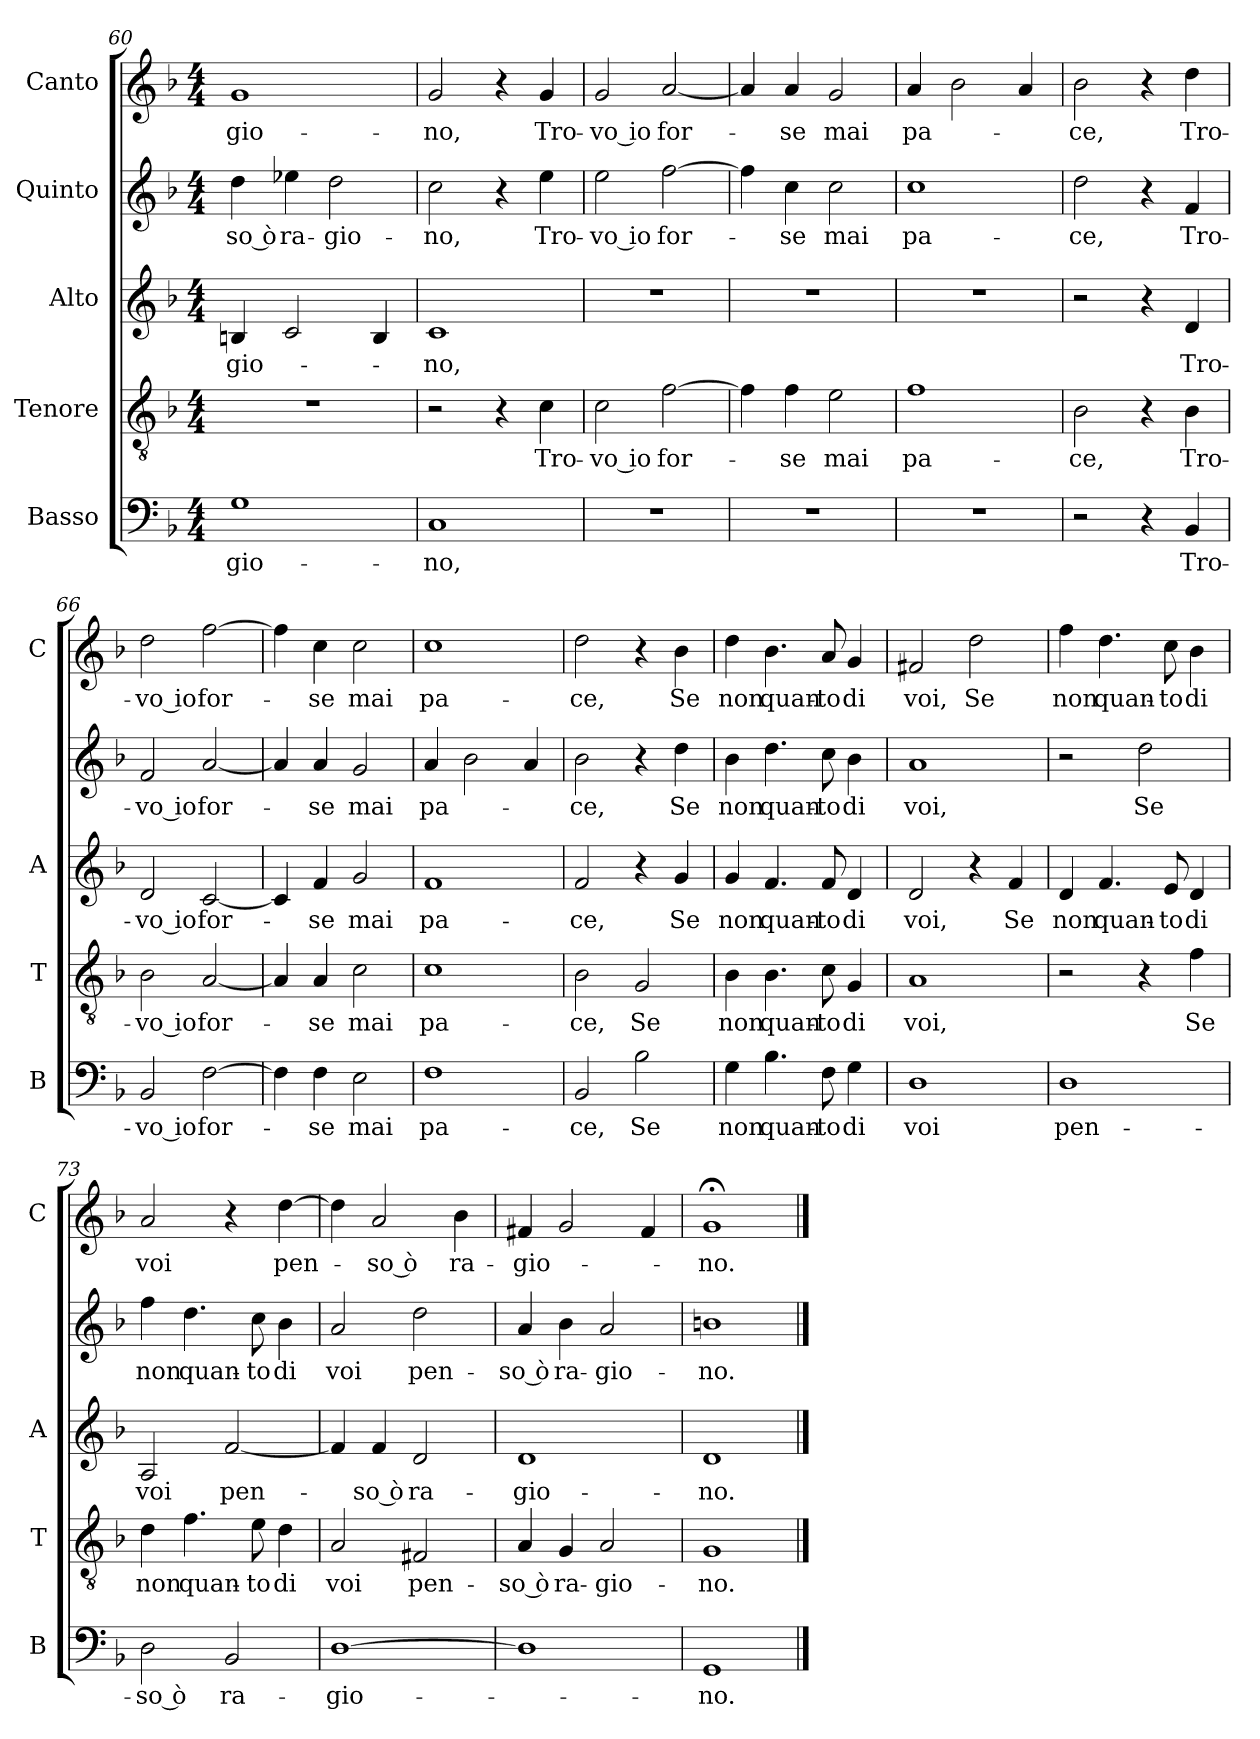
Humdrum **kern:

**kern	**text	**kern	**text	**kern	**text	**kern	**text	**kern	**text
*part5	*part5	*part4	*part4	*part3	*part3	*part2	*part2	*part1	*part1
*staff5	*staff5	*staff4	*staff4	*staff3	*staff3	*staff2	*staff2	*staff1	*staff1
*I"Basso	*	*I"Tenore	*	*I"Alto	*	*I"Quinto	*	*I"Canto	*
*I'B	*	*I'T	*	*I'A	*	*	*	*I'C	*
*clefF4	*	*clefGv2	*	*clefG2	*	*clefG2	*	*clefG2	*
*k[b-]	*	*k[b-]	*	*k[b-]	*	*k[b-]	*	*k[b-]	*
*F:	*	*F:	*	*F:	*	*F:	*	*F:	*
*M4/4	*	*M4/4	*	*M4/4	*	*M4/4	*	*M4/4	*
=60	=60	=60	=60	=60	=60	=60	=60	=60	=60
!	!LO:LY:b	!	!	!	!LO:LY:b	!	!LO:LY:b	!	!LO:LY:b
1G	-gio-	1r	.	4Bn/	-gio-	4dd\	-so ò	1g	-gio-
!	!	!	!	!	!	!	!LO:LY:b	!	!
.	.	.	.	2c/	.	4ee-X\	ra-	.	.
!	!	!	!	!	!	!	!LO:LY:b	!	!
.	.	.	.	.	.	2dd\	-gio-	.	.
.	.	.	.	4B/	.	.	.	.	.
=61	=61	=61	=61	=61	=61	=61	=61	=61	=61
!	!LO:LY:b	!	!	!	!LO:LY:b	!	!LO:LY:b	!	!LO:LY:b
1C	-no,	2r	.	1c	-no,	2cc\	-no,	2g/	-no,
.	.	4r	.	.	.	4r	.	4r	.
!	!	!	!LO:LY:b	!	!	!	!LO:LY:b	!	!LO:LY:b
.	.	4c\	Tro-	.	.	4ee\	Tro-	4g/	Tro-
=62	=62	=62	=62	=62	=62	=62	=62	=62	=62
!	!	!	!LO:LY:b	!	!	!	!LO:LY:b	!	!LO:LY:b
1r	.	2c\	-vo io	1r	.	2ee\	-vo io	2g/	-vo io
!	!	!	!LO:LY:b	!	!	!	!LO:LY:b	!	!LO:LY:b
.	.	[2f\	for-	.	.	[2ff\	for-	[2a/	for-
!!LO:PB:g=z
=63	=63	=63	=63	=63	=63	=63	=63	=63	=63
1r	.	4f\]	.	1r	.	4ff\]	.	4a/]	.
!	!	!	!LO:LY:b	!	!	!	!LO:LY:b	!	!LO:LY:b
.	.	4f\	-se	.	.	4cc\	-se	4a/	-se
!	!	!	!LO:LY:b	!	!	!	!LO:LY:b	!	!LO:LY:b
.	.	2e\	mai	.	.	2cc\	mai	2g/	mai
=64	=64	=64	=64	=64	=64	=64	=64	=64	=64
!	!	!	!LO:LY:b	!	!	!	!LO:LY:b	!	!LO:LY:b
1r	.	1f	pa-	1r	.	1cc	pa-	4a/	pa-
.	.	.	.	.	.	.	.	2b-\	.
.	.	.	.	.	.	.	.	4a/	.
=65	=65	=65	=65	=65	=65	=65	=65	=65	=65
!	!	!	!LO:LY:b	!	!	!	!LO:LY:b	!	!LO:LY:b
2r	.	2B-\	-ce,	2r	.	2dd\	-ce,	2b-\	-ce,
4r	.	4r	.	4r	.	4r	.	4r	.
!	!LO:LY:b	!	!LO:LY:b	!	!LO:LY:b	!	!LO:LY:b	!	!LO:LY:b
4BB-/	Tro-	4B-\	Tro-	4d/	Tro-	4f/	Tro-	4dd\	Tro-
=66	=66	=66	=66	=66	=66	=66	=66	=66	=66
!	!LO:LY:b	!	!LO:LY:b	!	!LO:LY:b	!	!LO:LY:b	!	!LO:LY:b
2BB-/	-vo io	2B-\	-vo io	2d/	-vo io	2f/	-vo io	2dd\	-vo io
!	!LO:LY:b	!	!LO:LY:b	!	!LO:LY:b	!	!LO:LY:b	!	!LO:LY:b
[2F\	for-	[2A/	for-	[2c/	for-	[2a/	for-	[2ff\	for-
=67	=67	=67	=67	=67	=67	=67	=67	=67	=67
4F\]	.	4A/]	.	4c/]	.	4a/]	.	4ff\]	.
!	!LO:LY:b	!	!LO:LY:b	!	!LO:LY:b	!	!LO:LY:b	!	!LO:LY:b
4F\	-se	4A/	-se	4f/	-se	4a/	-se	4cc\	-se
!	!LO:LY:b	!	!LO:LY:b	!	!LO:LY:b	!	!LO:LY:b	!	!LO:LY:b
2E\	mai	2c\	mai	2g/	mai	2g/	mai	2cc\	mai
=68	=68	=68	=68	=68	=68	=68	=68	=68	=68
!	!LO:LY:b	!	!LO:LY:b	!	!LO:LY:b	!	!LO:LY:b	!	!LO:LY:b
1F	pa-	1c	pa-	1f	pa-	4a/	pa-	1cc	pa-
.	.	.	.	.	.	2b-\	.	.	.
.	.	.	.	.	.	4a/	.	.	.
=69	=69	=69	=69	=69	=69	=69	=69	=69	=69
!	!LO:LY:b	!	!LO:LY:b	!	!LO:LY:b	!	!LO:LY:b	!	!LO:LY:b
2BB-/	-ce,	2B-\	-ce,	2f/	-ce,	2b-\	-ce,	2dd\	-ce,
!	!LO:LY:b	!	!LO:LY:b	!	!	!	!	!	!
2B-\	Se	2G/	Se	4r	.	4r	.	4r	.
!	!	!	!	!	!LO:LY:b	!	!LO:LY:b	!	!LO:LY:b
.	.	.	.	4g/	Se	4dd\	Se	4b-\	Se
!!LO:LB:g=z
=70	=70	=70	=70	=70	=70	=70	=70	=70	=70
!	!LO:LY:b	!	!LO:LY:b	!	!LO:LY:b	!	!LO:LY:b	!	!LO:LY:b
4G\	non	4B-\	non	4g/	non	4b-\	non	4dd\	non
!	!LO:LY:b	!	!LO:LY:b	!	!LO:LY:b	!	!LO:LY:b	!	!LO:LY:b
4.B-\	quan-	4.B-\	quan-	4.f/	quan-	4.dd\	quan-	4.b-\	quan-
!	!LO:LY:b	!	!LO:LY:b	!	!LO:LY:b	!	!LO:LY:b	!	!LO:LY:b
8F\	-to	8c\	-to	8f/	-to	8cc\	-to	8a/	-to
!	!LO:LY:b	!	!LO:LY:b	!	!LO:LY:b	!	!LO:LY:b	!	!LO:LY:b
4G\	di	4G/	di	4d/	di	4b-\	di	4g/	di
=71	=71	=71	=71	=71	=71	=71	=71	=71	=71
!	!LO:LY:b	!	!LO:LY:b	!	!LO:LY:b	!	!LO:LY:b	!	!LO:LY:b
1D	voi	1A	voi,	2d/	voi,	1a	voi,	2f#X/	voi,
!	!	!	!	!	!	!	!	!	!LO:LY:b
.	.	.	.	4r	.	.	.	2dd\	Se
!	!	!	!	!	!LO:LY:b	!	!	!	!
.	.	.	.	4f/	Se	.	.	.	.
=72	=72	=72	=72	=72	=72	=72	=72	=72	=72
!	!LO:LY:b	!	!	!	!LO:LY:b	!	!	!	!LO:LY:b
1D	pen-	2r	.	4d/	non	2r	.	4ff\	non
!	!	!	!	!	!LO:LY:b	!	!	!	!LO:LY:b
.	.	.	.	4.f/	quan-	.	.	4.dd\	quan-
!	!	!	!	!	!	!	!LO:LY:b	!	!
.	.	4r	.	.	.	2dd\	Se	.	.
!	!	!	!	!	!LO:LY:b	!	!	!	!LO:LY:b
.	.	.	.	8e/	-to	.	.	8cc\	-to
!	!	!	!LO:LY:b	!	!LO:LY:b	!	!	!	!LO:LY:b
.	.	4f\	Se	4d/	di	.	.	4b-\	di
=73	=73	=73	=73	=73	=73	=73	=73	=73	=73
!	!LO:LY:b	!	!LO:LY:b	!	!LO:LY:b	!	!LO:LY:b	!	!LO:LY:b
2D\	-so ò	4d\	non	2A/	voi	4ff\	non	2a/	voi
!	!	!	!LO:LY:b	!	!	!	!LO:LY:b	!	!
.	.	4.f\	quan-	.	.	4.dd\	quan-	.	.
!	!LO:LY:b	!	!	!	!LO:LY:b	!	!	!	!
2BB-/	ra-	.	.	[2f/	pen-	.	.	4r	.
!	!	!	!LO:LY:b	!	!	!	!LO:LY:b	!	!
.	.	8e\	-to	.	.	8cc\	-to	.	.
!	!	!	!LO:LY:b	!	!	!	!LO:LY:b	!	!LO:LY:b
.	.	4d\	di	.	.	4b-\	di	[4dd\	pen-
=74	=74	=74	=74	=74	=74	=74	=74	=74	=74
!	!LO:LY:b	!	!LO:LY:b	!	!	!	!LO:LY:b	!	!
[1D	-gio-	2A/	voi	4f/]	.	2a/	voi	4dd\]	.
!	!	!	!	!	!LO:LY:b	!	!	!	!LO:LY:b
.	.	.	.	4f/	-so ò	.	.	2a/	-so ò
!	!	!	!LO:LY:b	!	!LO:LY:b	!	!LO:LY:b	!	!
.	.	2F#X/	pen-	2d/	ra-	2dd\	pen-	.	.
!	!	!	!	!	!	!	!	!	!LO:LY:b
.	.	.	.	.	.	.	.	4b-\	ra-
=75	=75	=75	=75	=75	=75	=75	=75	=75	=75
!	!	!	!LO:LY:b	!	!LO:LY:b	!	!LO:LY:b	!	!LO:LY:b
1D]	.	4A/	-so ò	1d	-gio-	4a/	-so ò	4f#X/	-gio-
!	!	!	!LO:LY:b	!	!	!	!LO:LY:b	!	!
.	.	4G/	ra-	.	.	4b-\	ra-	2g/	.
!	!	!	!LO:LY:b	!	!	!	!LO:LY:b	!	!
.	.	2A/	-gio-	.	.	2a/	-gio-	.	.
.	.	.	.	.	.	.	.	4f#/	.
=76	=76	=76	=76	=76	=76	=76	=76	=76	=76
!	!LO:LY:b	!	!LO:LY:b	!	!LO:LY:b	!	!LO:LY:b	!	!LO:LY:b
1GG	-no.	1G	-no.	1d	-no.	1bn	-no.	1g;<	-no.
==	==	==	==	==	==	==	==	==	==
*-	*-	*-	*-	*-	*-	*-	*-	*-	*-
